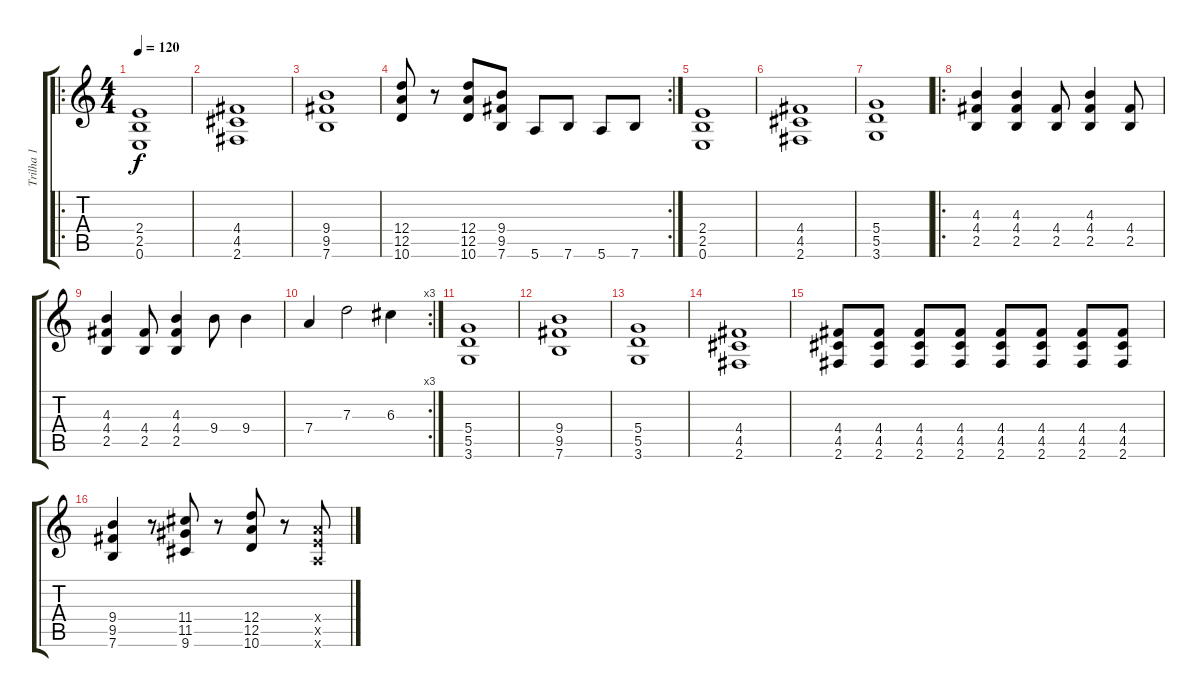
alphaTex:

\track ("Trilha 1" "Trilha 1") {instrument distortionguitar}
\staff {score tabs}
\tuning (E4 B3 G3 D3 A2 E2) {hide}
\ro
\ts (4 4)
\tempo 120
\clef g2
\ks c
(2.4 2.5 0.6).1{dy f} |
(4.4 4.5 2.6).1 |
(9.4 9.5 7.6).1 |
\rc 2
(12.4 12.5 10.6).8 r.8 (12.4 12.5 10.6).8 (9.4 9.5 7.6).8 5.6.8 7.6.8 5.6.8 7.6.8 |
(2.4 2.5 0.6).1 |
(4.4 4.5 2.6).1 |
(5.4 5.5 3.6).1 |
\ro
(4.3 4.4 2.5).4 (4.3 4.4 2.5).4 (4.4 2.5).8 (4.3 4.4 2.5).4 (4.4 2.5).8 |
(4.3 4.4 2.5).4 (4.4 2.5).8 (4.3 4.4 2.5).4 9.4.8 9.4.4 |
\rc 3
7.4.4 7.3.2 6.3.4 |
(5.4 5.5 3.6).1 |
(9.4 9.5 7.6).1 |
(5.4 5.5 3.6).1 |
(4.4 4.5 2.6).1 |
(4.4 4.5 2.6).8 (4.4 4.5 2.6).8 (4.4 4.5 2.6).8 (4.4 4.5 2.6).8 (4.4 4.5 2.6).8 (4.4 4.5 2.6).8 (4.4 4.5 2.6).8 (4.4 4.5 2.6).8 |
(9.4 9.5 7.6).4 r.8 (11.4 11.5 9.6).8 r.8 (12.4 12.5 10.6).8 r.8 (7.4{x} 7.5{x} 5.6{x}).8
